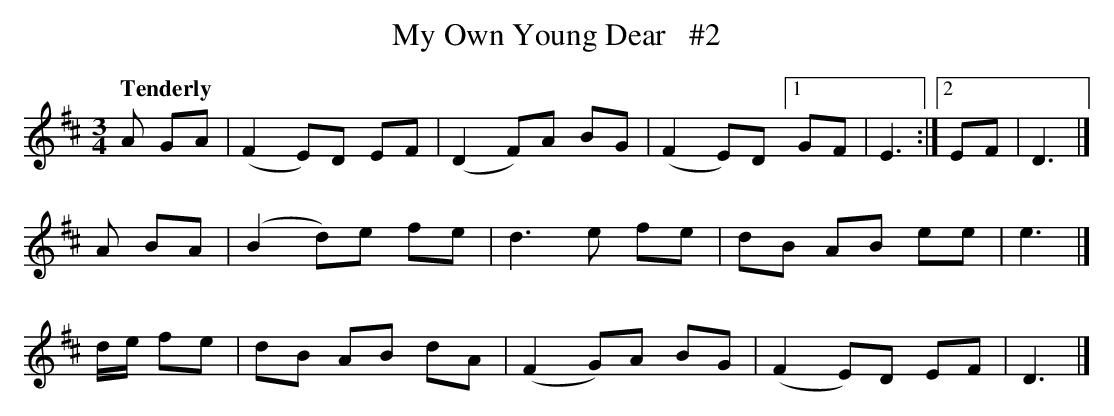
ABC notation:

X:1
T: My Own Young Dear   #2
Q: "Tenderly"
M: 3/4
L: 1/8
K: D
A GA | (F2 E)D EF | (D2 F)A BG | (F2 E)D [1 GF | E3 :|[2 EF | D3 |]
A BA | (B2d)e fe | d3 e fe | dB AB ee | e3 |]
d/e/ fe | dB AB dA | (F2G)A BG | (F2 E)D EF | D3 |]
